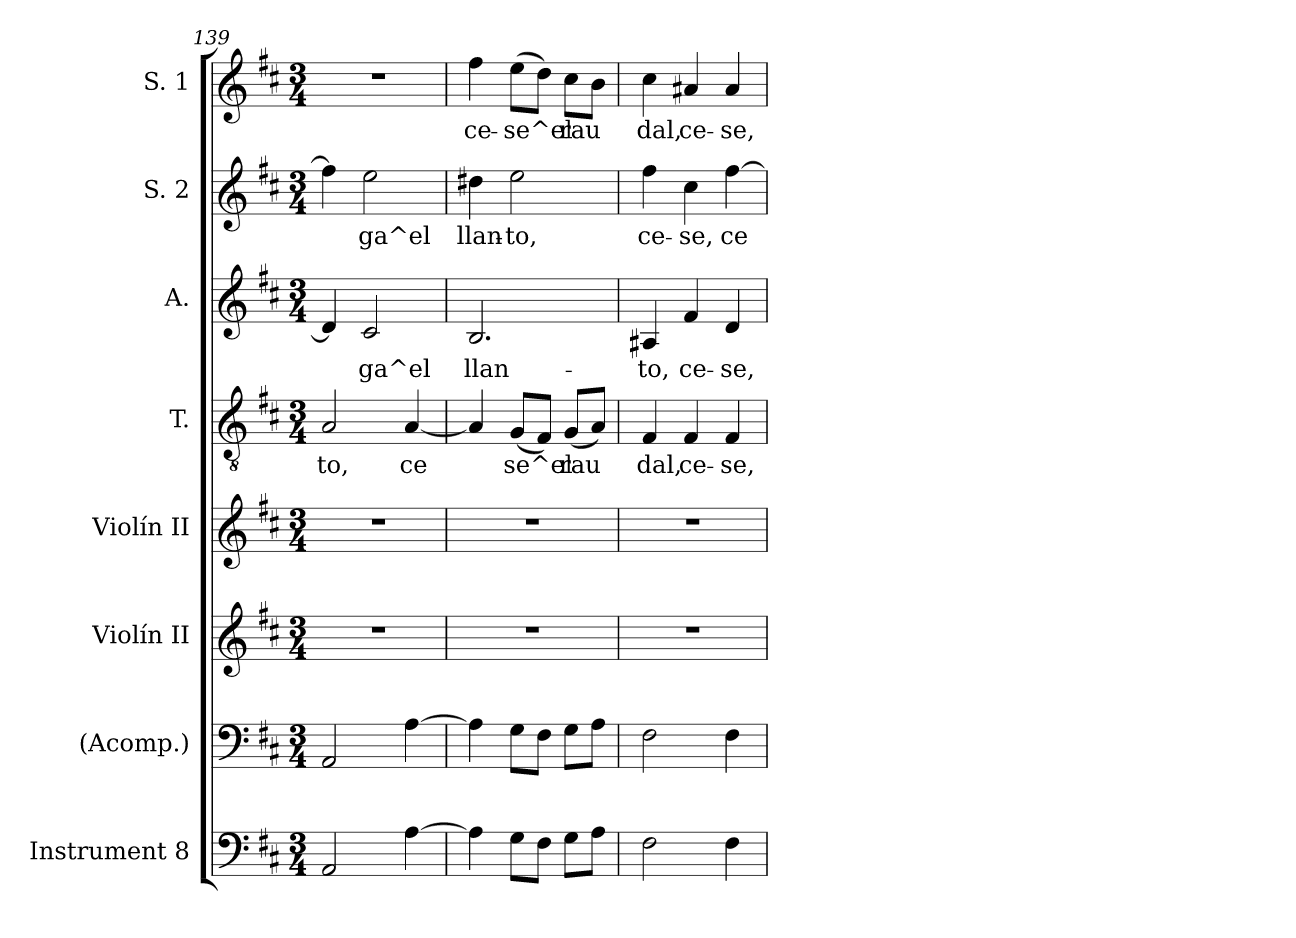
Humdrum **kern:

**kern	**kern	**kern	**kern	**kern	**text	**kern	**text	**kern	**text	**kern	**text
*part8	*part7	*part6	*part5	*part4	*part4	*part3	*part3	*part2	*part2	*part1	*part1
*staff8	*staff7	*staff6	*staff5	*staff4	*staff4	*staff3	*staff3	*staff2	*staff2	*staff1	*staff1
*I"Instrument 8	*I"(Acomp.)	*I"Violín II	*I"Violín II	*I"T.	*	*I"A.	*	*I"S. 2	*	*I"S. 1	*
*	*	*	*I'Violín I	*I'T.	*	*I'A.	*	*I'S. 2	*	*I'S. 1	*
*clefF4	*clefF4	*clefG2	*clefG2	*clefGv2	*	*clefG2	*	*clefG2	*	*clefG2	*
*k[f#c#]	*k[f#c#]	*k[f#c#]	*k[f#c#]	*k[f#c#]	*	*k[f#c#]	*	*k[f#c#]	*	*k[f#c#]	*
*D:	*D:	*D:	*D:	*D:	*	*D:	*	*D:	*	*D:	*
*M3/4	*M3/4	*M3/4	*M3/4	*M3/4	*	*M3/4	*	*M3/4	*	*M3/4	*
=139	=139	=139	=139	=139	=139	=139	=139	=139	=139	=139	=139
!	!	!	!	!	!LO:LY:b:cj	!	!LO:LY:b	!	!LO:LY:b:cj	!	!
2AA/	2AA/	2.r	2.r	2A/	-to,	4d/]	--	4ff#\]	--	2.r	.
!	!	!	!	!	!	!	!LO:LY:b	!	!LO:LY:b:cj	!	!
.	.	.	.	.	.	2c#/	-ga^el	2ee\	-ga^el	.	.
!	!	!	!	!	!LO:LY:b:cj	!	!	!	!	!	!
[>4A\	[>4A\	.	.	[>4A/	ce-	.	.	.	.	.	.
=140	=140	=140	=140	=140	=140	=140	=140	=140	=140	=140	=140
!	!	!	!	!	!LO:LY:b:cj	!	!LO:LY:b	!	!LO:LY:b:cj	!	!LO:LY:b:cj
4A\]	4A\]	2.r	2.r	4A/]	--	2.B/	llan-	4dd#X\	llan-	4ff#\	ce-
!	!	!	!	!	!LO:LY:b:cj	!	!	!	!LO:LY:b:cj	!	!LO:LY:b:cj
8G\L	8G\L	.	.	(<8G/L	-se^el	.	.	2ee\	-to,	(>8ee\L	-se^el
!	!	!	!	!	!LO:LY:b:cj	!	!	!	!	!	!LO:LY:b:cj
8F#\J	8F#\J	.	.	8F#/J)	.	.	.	.	.	8dd\J)	.
!	!	!	!	!	!LO:LY:b:cj	!	!	!	!	!	!LO:LY:b:cj
8G\L	8G\L	.	.	(<8G/L	rau-	.	.	.	.	8cc#\L	rau-
!	!	!	!	!	!LO:LY:b:cj	!	!	!	!	!	!LO:LY:b:cj
8A\J	8A\J	.	.	8A/J)	--	.	.	.	.	8b\J	--
!!LO:PB:g=z
=141	=141	=141	=141	=141	=141	=141	=141	=141	=141	=141	=141
!	!	!	!	!	!LO:LY:b:cj	!	!LO:LY:b	!	!LO:LY:b:cj	!	!LO:LY:b:cj
2F#\	2F#\	2.r	2.r	4F#/	-dal,	4A#X/	-to,	4ff#\	ce-	4cc#\	-dal,
!	!	!	!	!	!LO:LY:b:cj	!	!LO:LY:b	!	!LO:LY:b:cj	!	!LO:LY:b:cj
.	.	.	.	4F#/	ce-	4f#/	ce-	4cc#\	-se,	4a#X/	ce-
!	!	!	!	!	!LO:LY:b:cj	!	!LO:LY:b	!	!LO:LY:b:cj	!	!LO:LY:b:cj
4F#\	4F#\	.	.	4F#/	-se,	4d/	-se,	[>4ff#\	ce-	4a#/	-se,
=	=	=	=	=	=	=	=	=	=	=	=
*-	*-	*-	*-	*-	*-	*-	*-	*-	*-	*-	*-
